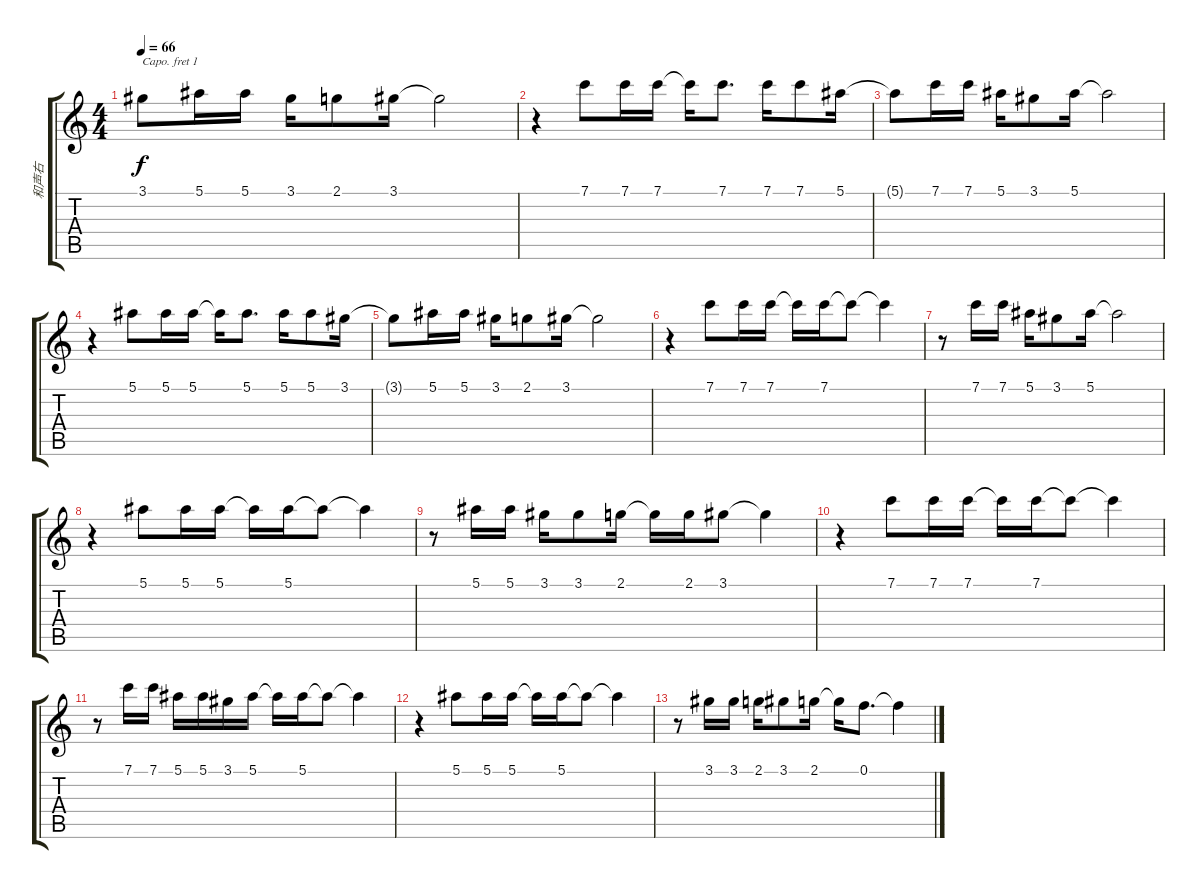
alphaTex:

\track ("和声右" "和声右") {instrument synthbass1}
\staff {score tabs}
\capo 1
\tuning (E4 B3 G3 D3 A2 E2) {hide}
\ts (4 4)
\tempo 66
\clef g2
\ks c
3.1{t}.8{dy f} 5.1.16 5.1.16 3.1.16 2.1.8 3.1.16 3.1{t}.2 |
r.4 7.1.8 7.1.16 7.1.16 7.1{t}.16 7.1.8{d} 7.1.16 7.1.8 5.1.16 |
5.1{t}.8 7.1.16 7.1.16 5.1.16 3.1.8 5.1.16 5.1{t}.2 |
r.4 5.1.8 5.1.16 5.1.16 5.1{t}.16 5.1.8{d} 5.1.16 5.1.8 3.1.16 |
3.1{t}.8 5.1.16 5.1.16 3.1.16 2.1.8 3.1.16 3.1{t}.2 |
r.4 7.1.8 7.1.16 7.1.16 7.1{t}.16 7.1.16 7.1{t}.8 7.1{t}.4 |
r.8 7.1.16 7.1.16 5.1.16 3.1.8 5.1.16 5.1{t}.2 |
r.4 5.1.8 5.1.16 5.1.16 5.1{t}.16 5.1.16 5.1{t}.8 5.1{t}.4 |
r.8 5.1.16 5.1.16 3.1.16 3.1.8 2.1.16 2.1{t}.16 2.1.16 3.1.8 3.1{t}.4 |
r.4 7.1.8 7.1.16 7.1.16 7.1{t}.16 7.1.16 7.1{t}.8 7.1{t}.4 |
r.8 7.1.16 7.1.16 5.1.16 5.1.16 3.1.16 5.1.16 5.1{t}.16 5.1.16 5.1{t}.8 5.1{t}.4 |
r.4 5.1.8 5.1.16 5.1.16 5.1{t}.16 5.1.16 5.1{t}.8 5.1{t}.4 |
r.8 3.1.16 3.1.16 2.1.16 3.1.8 2.1.16 2.1{t}.16 0.1.8{d} 0.1{t}.4
